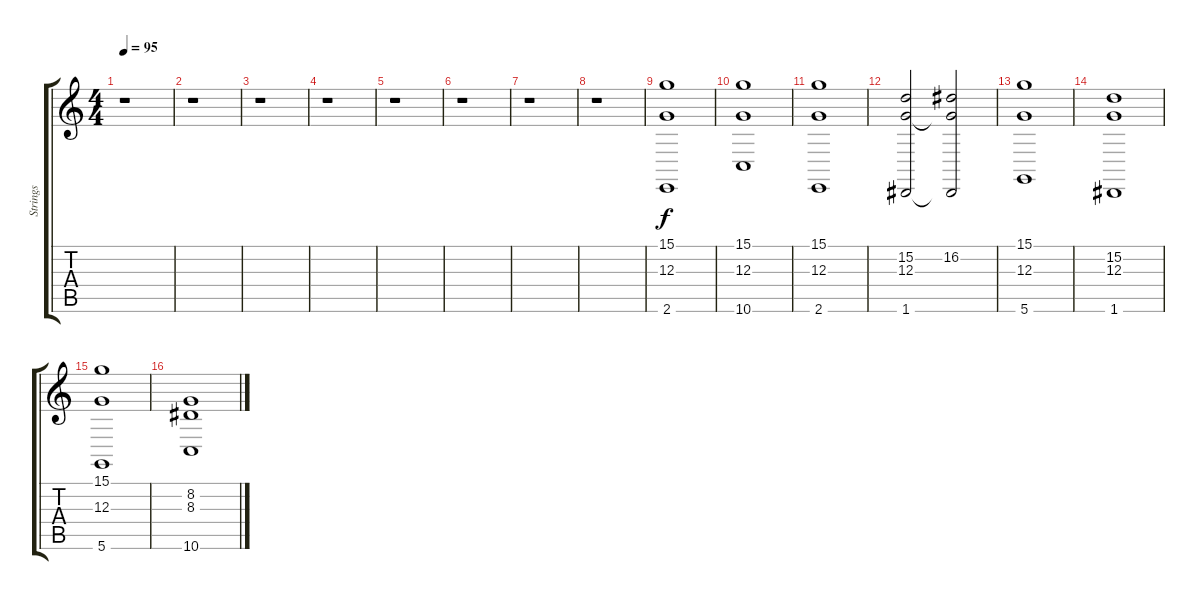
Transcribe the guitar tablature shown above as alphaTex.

\track ("Strings" "Strings") {instrument tremolostrings}
\staff {score tabs}
\tuning (E4 B3 G3 D3 A2 D2) {hide}
\ts (4 4)
\tempo 95
\clef g2
\ks c
r.1{dy f} |
r.1 |
r.1 |
r.1 |
r.1 |
r.1 |
r.1 |
r.1 |
(15.1 12.3 2.6).1{volume 12 instrument tremolostrings} |
(15.1 12.3 10.6).1 |
(15.1 12.3 2.6).1 |
(15.2 12.3 1.6).2 (16.2 12.3{t} 1.6{t}).2 |
(15.1 12.3 5.6).1 |
(15.2 12.3 1.6).1 |
(15.1 12.3 5.6).1 |
(8.2 8.3 10.6).1
